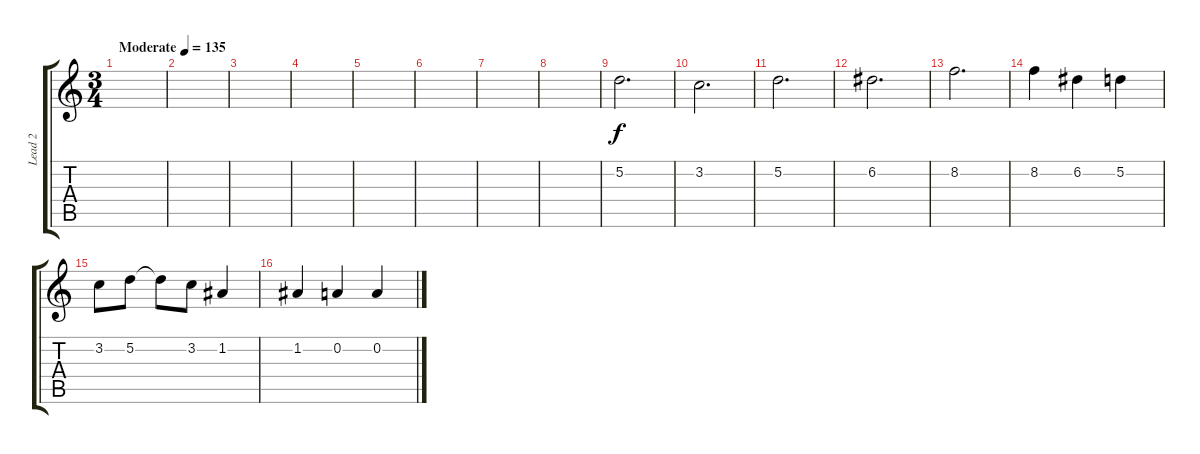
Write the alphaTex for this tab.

\track ("Lead 2" "Lead 2") {instrument distortionguitar}
\staff {score tabs}
\tuning (D4 A3 F3 C3 G2 D2) {hide}
\ts (3 4)
\tempo (135 "Moderate")
\clef g2
\ks c
|
|
|
|
|
|
|
|
5.2.2{d volume 7 balance 4} |
3.2.2{d} |
5.2.2{d} |
6.2.2{d} |
8.2.2{d} |
8.2.4 6.2.4 5.2.4 |
3.2.8 5.2.8 5.2{t}.8 3.2.8 1.2.4 |
1.2.4 0.2.4 0.2.4
